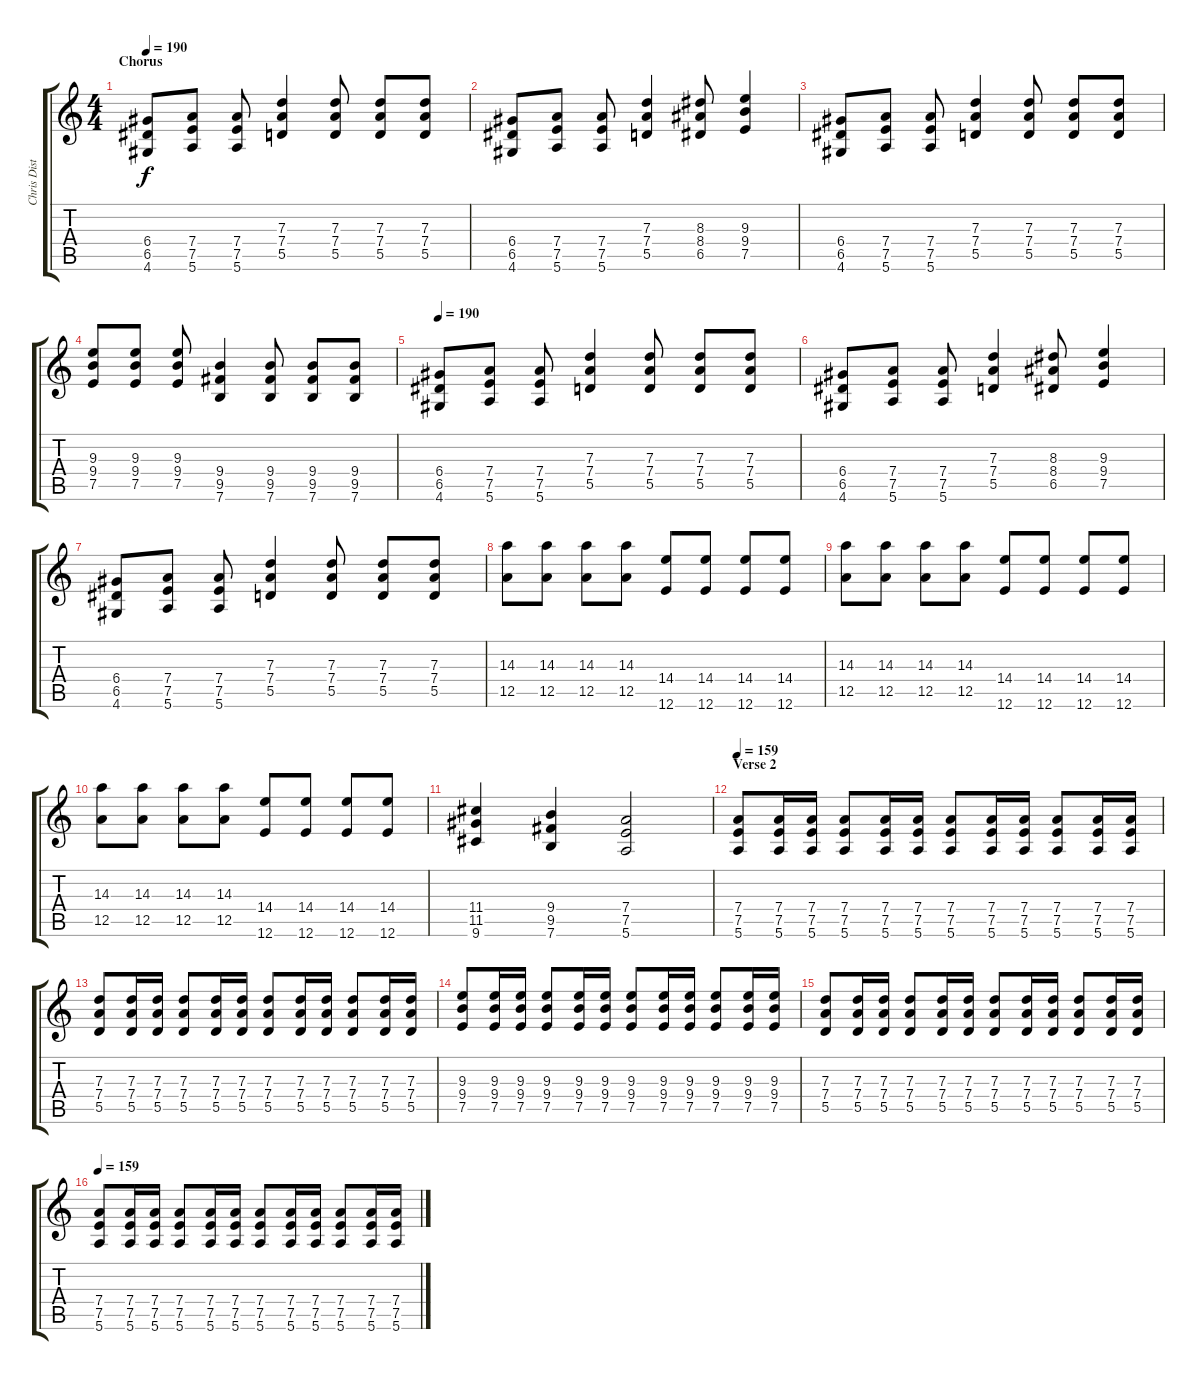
\track ("Chris Distortion" "Chris Dist") {instrument distortionguitar}
\staff {score tabs}
\tuning (E4 B3 G3 D3 A2 E2) {hide}
\ts (4 4)
\section ("" "Chorus")
\tempo 200
\tempo 190
\clef g2
\ks c
(6.4 6.5 4.6).8{dy f} (7.4 7.5 5.6).8 (7.4 7.5 5.6).8 (7.3 7.4 5.5).4 (7.3 7.4 5.5).8 (7.3 7.4 5.5).8 (7.3 7.4 5.5).8 |
(6.4 6.5 4.6).8 (7.4 7.5 5.6).8 (7.4 7.5 5.6).8 (7.3 7.4 5.5).4 (8.3 8.4 6.5).8 (9.3 9.4 7.5).4 |
(6.4 6.5 4.6).8 (7.4 7.5 5.6).8 (7.4 7.5 5.6).8 (7.3 7.4 5.5).4 (7.3 7.4 5.5).8 (7.3 7.4 5.5).8 (7.3 7.4 5.5).8 |
(9.3 9.4 7.5).8 (9.3 9.4 7.5).8 (9.3 9.4 7.5).8 (9.4 9.5 7.6).4 (9.4 9.5 7.6).8 (9.4 9.5 7.6).8 (9.4 9.5 7.6).8 |
\tempo 190
(6.4 6.5 4.6).8 (7.4 7.5 5.6).8 (7.4 7.5 5.6).8 (7.3 7.4 5.5).4 (7.3 7.4 5.5).8 (7.3 7.4 5.5).8 (7.3 7.4 5.5).8 |
(6.4 6.5 4.6).8 (7.4 7.5 5.6).8 (7.4 7.5 5.6).8 (7.3 7.4 5.5).4 (8.3 8.4 6.5).8 (9.3 9.4 7.5).4 |
(6.4 6.5 4.6).8 (7.4 7.5 5.6).8 (7.4 7.5 5.6).8 (7.3 7.4 5.5).4 (7.3 7.4 5.5).8 (7.3 7.4 5.5).8 (7.3 7.4 5.5).8 |
(14.3 12.5).8 (14.3 12.5).8 (14.3 12.5).8 (14.3 12.5).8 (14.4 12.6).8 (14.4 12.6).8 (14.4 12.6).8 (14.4 12.6).8 |
(14.3 12.5).8 (14.3 12.5).8 (14.3 12.5).8 (14.3 12.5).8 (14.4 12.6).8 (14.4 12.6).8 (14.4 12.6).8 (14.4 12.6).8 |
(14.3 12.5).8 (14.3 12.5).8 (14.3 12.5).8 (14.3 12.5).8 (14.4 12.6).8 (14.4 12.6).8 (14.4 12.6).8 (14.4 12.6).8 |
(11.4 11.5 9.6).4 (9.4 9.5 7.6).4 (7.4 7.5 5.6).2 |
\section ("" "Verse 2")
\tempo 159
(7.4 7.5 5.6).8 (7.4 7.5 5.6).16 (7.4 7.5 5.6).16 (7.4 7.5 5.6).8 (7.4 7.5 5.6).16 (7.4 7.5 5.6).16 (7.4 7.5 5.6).8 (7.4 7.5 5.6).16 (7.4 7.5 5.6).16 (7.4 7.5 5.6).8 (7.4 7.5 5.6).16 (7.4 7.5 5.6).16 |
(7.3 7.4 5.5).8 (7.3 7.4 5.5).16 (7.3 7.4 5.5).16 (7.3 7.4 5.5).8 (7.3 7.4 5.5).16 (7.3 7.4 5.5).16 (7.3 7.4 5.5).8 (7.3 7.4 5.5).16 (7.3 7.4 5.5).16 (7.3 7.4 5.5).8 (7.3 7.4 5.5).16 (7.3 7.4 5.5).16 |
(9.3 9.4 7.5).8 (9.3 9.4 7.5).16 (9.3 9.4 7.5).16 (9.3 9.4 7.5).8 (9.3 9.4 7.5).16 (9.3 9.4 7.5).16 (9.3 9.4 7.5).8 (9.3 9.4 7.5).16 (9.3 9.4 7.5).16 (9.3 9.4 7.5).8 (9.3 9.4 7.5).16 (9.3 9.4 7.5).16 |
(7.3 7.4 5.5).8 (7.3 7.4 5.5).16 (7.3 7.4 5.5).16 (7.3 7.4 5.5).8 (7.3 7.4 5.5).16 (7.3 7.4 5.5).16 (7.3 7.4 5.5).8 (7.3 7.4 5.5).16 (7.3 7.4 5.5).16 (7.3 7.4 5.5).8 (7.3 7.4 5.5).16 (7.3 7.4 5.5).16 |
\tempo 159
(7.4 7.5 5.6).8 (7.4 7.5 5.6).16 (7.4 7.5 5.6).16 (7.4 7.5 5.6).8 (7.4 7.5 5.6).16 (7.4 7.5 5.6).16 (7.4 7.5 5.6).8 (7.4 7.5 5.6).16 (7.4 7.5 5.6).16 (7.4 7.5 5.6).8 (7.4 7.5 5.6).16 (7.4 7.5 5.6).16
